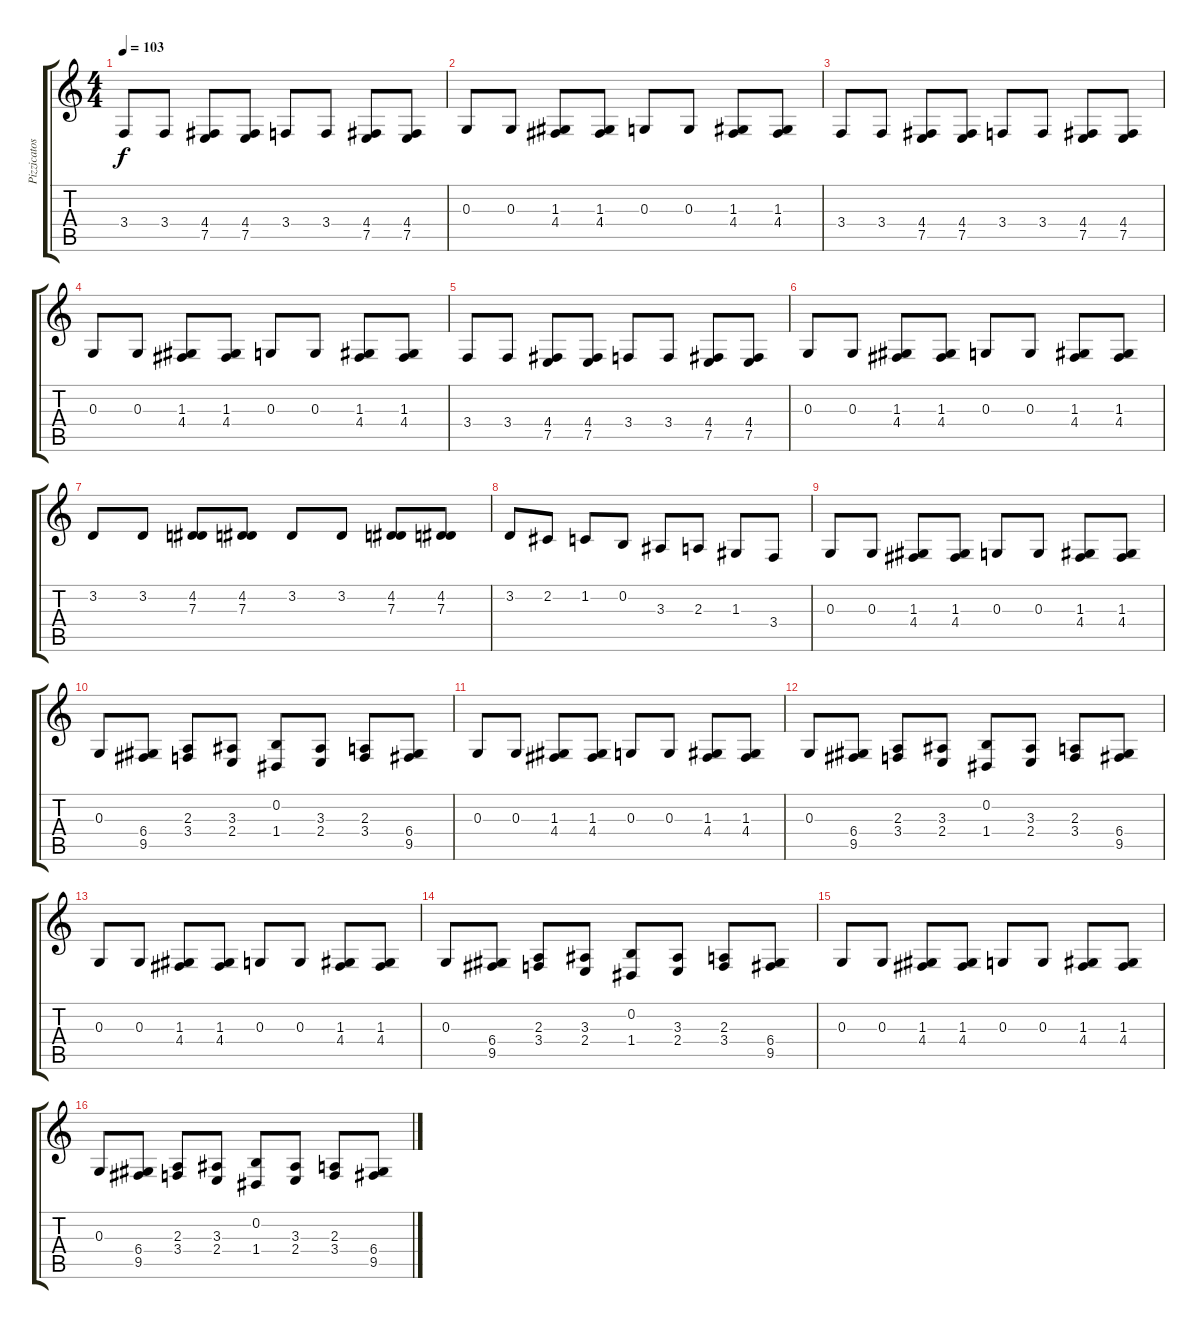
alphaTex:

\track ("Pizzicatos" "Pizzicatos") {instrument pizzicatostrings}
\staff {score tabs}
\tuning (E4 B3 G3 D3 A2 E2) {hide}
\ts (4 4)
\tempo 103
\clef g2
\ks c
3.4.8{dy f} 3.4.8 (4.4 7.5).8 (4.4 7.5).8 3.4.8 3.4.8 (4.4 7.5).8 (4.4 7.5).8 |
0.3.8 0.3.8 (1.3 4.4).8 (1.3 4.4).8 0.3.8 0.3.8 (1.3 4.4).8 (1.3 4.4).8 |
3.4.8 3.4.8 (4.4 7.5).8 (4.4 7.5).8 3.4.8 3.4.8 (4.4 7.5).8 (4.4 7.5).8 |
0.3.8 0.3.8 (1.3 4.4).8 (1.3 4.4).8 0.3.8 0.3.8 (1.3 4.4).8 (1.3 4.4).8 |
3.4.8 3.4.8 (4.4 7.5).8 (4.4 7.5).8 3.4.8 3.4.8 (4.4 7.5).8 (4.4 7.5).8 |
0.3.8 0.3.8 (1.3 4.4).8 (1.3 4.4).8 0.3.8 0.3.8 (1.3 4.4).8 (1.3 4.4).8 |
3.2.8 3.2.8 (4.2 7.3).8 (4.2 7.3).8 3.2.8 3.2.8 (4.2 7.3).8 (4.2 7.3).8 |
3.2.8 2.2.8 1.2.8 0.2.8 3.3.8 2.3.8 1.3.8 3.4.8 |
0.3.8 0.3.8 (1.3 4.4).8 (1.3 4.4).8 0.3.8 0.3.8 (1.3 4.4).8 (1.3 4.4).8 |
0.3.8 (6.4 9.5).8 (2.3 3.4).8 (3.3 2.4).8 (0.2 1.4).8 (3.3 2.4).8 (2.3 3.4).8 (6.4 9.5).8 |
0.3.8 0.3.8 (1.3 4.4).8 (1.3 4.4).8 0.3.8 0.3.8 (1.3 4.4).8 (1.3 4.4).8 |
0.3.8 (6.4 9.5).8 (2.3 3.4).8 (3.3 2.4).8 (0.2 1.4).8 (3.3 2.4).8 (2.3 3.4).8 (6.4 9.5).8 |
0.3.8 0.3.8 (1.3 4.4).8 (1.3 4.4).8 0.3.8 0.3.8 (1.3 4.4).8 (1.3 4.4).8 |
0.3.8 (6.4 9.5).8 (2.3 3.4).8 (3.3 2.4).8 (0.2 1.4).8 (3.3 2.4).8 (2.3 3.4).8 (6.4 9.5).8 |
0.3.8 0.3.8 (1.3 4.4).8 (1.3 4.4).8 0.3.8 0.3.8 (1.3 4.4).8 (1.3 4.4).8 |
0.3.8 (6.4 9.5).8 (2.3 3.4).8 (3.3 2.4).8 (0.2 1.4).8 (3.3 2.4).8 (2.3 3.4).8 (6.4 9.5).8
